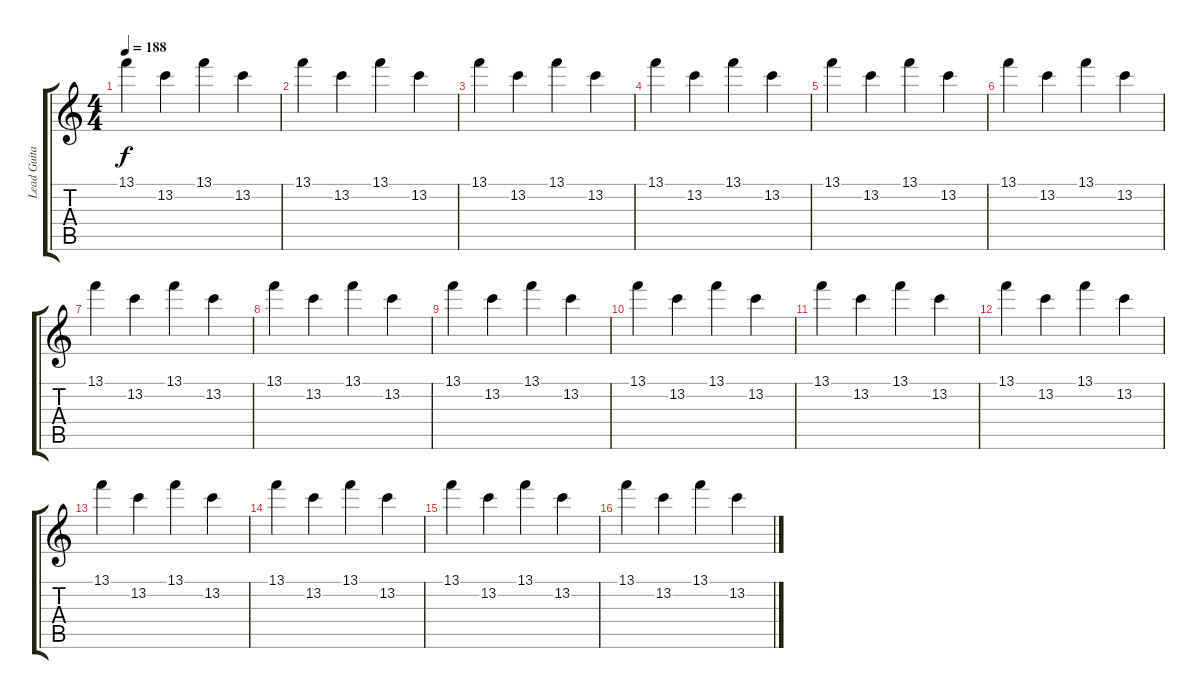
\track ("Lead Guitar" "Lead Guita") {instrument distortionguitar}
\staff {score tabs}
\tuning (E4 B3 G3 D3 A2 D2) {hide}
\ts (4 4)
\tempo 188
\clef g2
\ks c
13.1.4{dy f} 13.2.4 13.1.4 13.2.4 |
13.1.4 13.2.4 13.1.4 13.2.4 |
13.1.4 13.2.4 13.1.4 13.2.4 |
13.1.4 13.2.4 13.1.4 13.2.4 |
13.1.4 13.2.4 13.1.4 13.2.4 |
13.1.4 13.2.4 13.1.4 13.2.4 |
13.1.4 13.2.4 13.1.4 13.2.4 |
13.1.4 13.2.4 13.1.4 13.2.4 |
13.1.4{volume 10} 13.2.4 13.1.4 13.2.4 |
13.1.4 13.2.4 13.1.4 13.2.4 |
13.1.4 13.2.4 13.1.4 13.2.4 |
13.1.4 13.2.4 13.1.4 13.2.4 |
13.1.4{volume 13} 13.2.4 13.1.4 13.2.4 |
13.1.4 13.2.4 13.1.4 13.2.4 |
13.1.4 13.2.4 13.1.4 13.2.4 |
13.1.4 13.2.4 13.1.4 13.2.4
